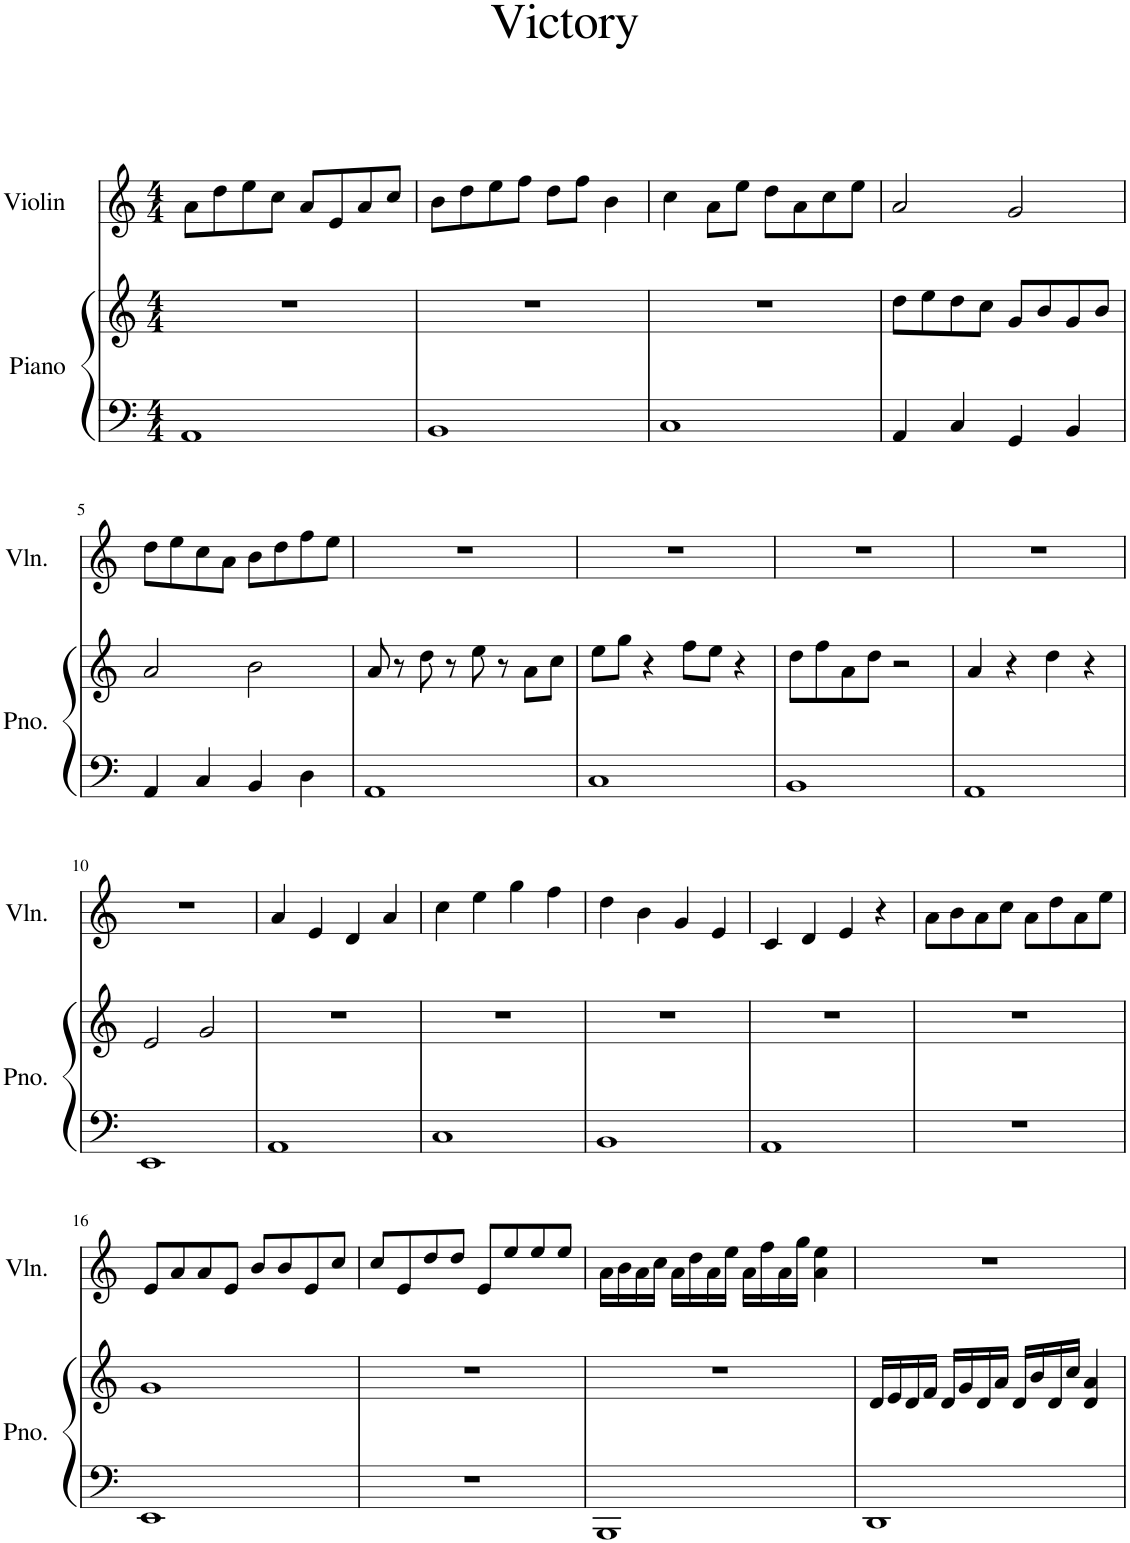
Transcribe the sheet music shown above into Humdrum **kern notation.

**kern	**kern	**kern
*part2	*part2	*part1
*staff3	*staff2	*staff1
*I"Piano	*	*I"Violin
*I'Pno.	*	*I'Vln.
*clefF4	*clefG2	*clefG2
*k[]	*k[]	*k[]
*M4/4	*M4/4	*M4/4
=1	=1	=1
1AA	1r	8a\L
.	.	8dd\
.	.	8ee\
.	.	8cc\J
.	.	8a/L
.	.	8e/
.	.	8a/
.	.	8cc/J
=2	=2	=2
1BB	1r	8b\L
.	.	8dd\
.	.	8ee\
.	.	8ff\J
.	.	8dd\L
.	.	8ff\J
.	.	4b\
=3	=3	=3
1C	1r	4cc\
.	.	8a\L
.	.	8ee\J
.	.	8dd\L
.	.	8a\
.	.	8cc\
.	.	8ee\J
=4	=4	=4
4AA/	8dd\L	2a/
.	8ee\	.
4C/	8dd\	.
.	8cc\J	.
4GG/	8g/L	2g/
.	8b/	.
4BB/	8g/	.
.	8b/J	.
!!LO:LB:g=z
=5	=5	=5
4AA/	2a/	8dd\L
.	.	8ee\
4C/	.	8cc\
.	.	8a\J
4BB/	2b\	8b\L
.	.	8dd\
4D\	.	8ff\
.	.	8ee\J
=6	=6	=6
1AA	8a/	1r
.	8r	.
.	8dd\	.
.	8r	.
.	8ee\	.
.	8r	.
.	8a\L	.
.	8cc\J	.
=7	=7	=7
1C	8ee\L	1r
.	8gg\J	.
.	4r	.
.	8ff\L	.
.	8ee\J	.
.	4r	.
=8	=8	=8
1BB	8dd\L	1r
.	8ff\	.
.	8a\	.
.	8dd\J	.
.	2r	.
=9	=9	=9
1AA	4a/	1r
.	4r	.
.	4dd\	.
.	4r	.
!!LO:LB:g=z
=10	=10	=10
1EE	2e/	1r
.	2g/	.
=11	=11	=11
1AA	1r	4a/
.	.	4e/
.	.	4d/
.	.	4a/
=12	=12	=12
1C	1r	4cc\
.	.	4ee\
.	.	4gg\
.	.	4ff\
=13	=13	=13
1BB	1r	4dd\
.	.	4b\
.	.	4g/
.	.	4e/
=14	=14	=14
1AA	1r	4c/
.	.	4d/
.	.	4e/
.	.	4r
=15	=15	=15
1r	1r	8a\L
.	.	8b\
.	.	8a\
.	.	8cc\J
.	.	8a\L
.	.	8dd\
.	.	8a\
.	.	8ee\J
!!LO:LB:g=z
=16	=16	=16
1EE	1g	8e/L
.	.	8a/
.	.	8a/
.	.	8e/J
.	.	8b/L
.	.	8b/
.	.	8e/
.	.	8cc/J
=17	=17	=17
1r	1r	8cc/L
.	.	8e/
.	.	8dd/
.	.	8dd/J
.	.	8e/L
.	.	8ee/
.	.	8ee/
.	.	8ee/J
=18	=18	=18
1BBB	1r	16a\LL
.	.	16b\
.	.	16a\
.	.	16cc\JJ
.	.	16a\LL
.	.	16dd\
.	.	16a\
.	.	16ee\JJ
.	.	16a\LL
.	.	16ff\
.	.	16a\
.	.	16gg\JJ
.	.	4a\ 4ee\
=19	=19	=19
1DD	16d/LL	1r
.	16e/	.
.	16d/	.
.	16f/JJ	.
.	16d/LL	.
.	16g/	.
.	16d/	.
.	16a/JJ	.
.	16d/LL	.
.	16b/	.
.	16d/	.
.	16cc/JJ	.
.	4d/ 4a/	.
=	=	=
*-	*-	*-
